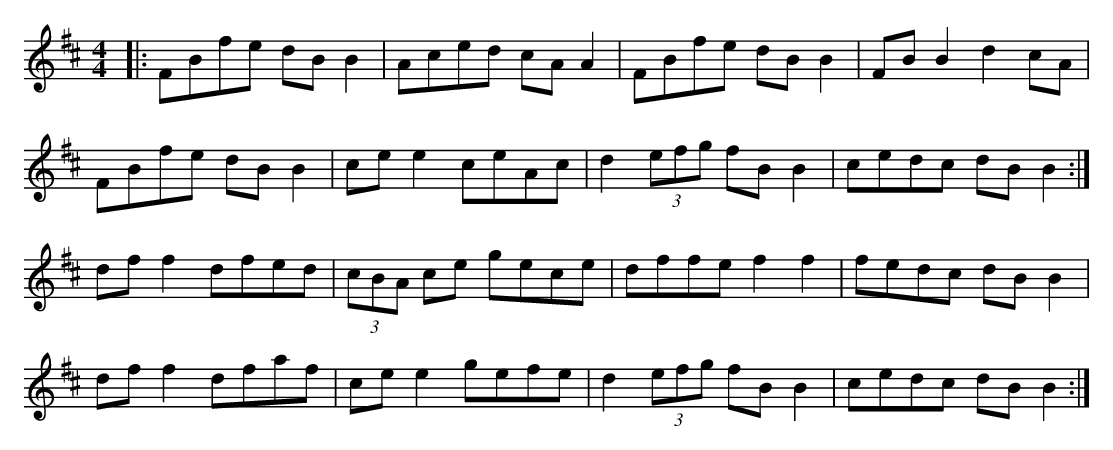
X:1
M:4/4
K:Bmin
|:FBfe dB B2|Aced cA A2|FBfe dB B2|FB B2 d2 cA|
FBfe dB B2|ce e2 ceAc|d2 (3efg fB B2|cedc dB B2:|
df f2 dfed|(3cBA ce gece|dffe f2 f2|fedc dB B2|
df f2 dfaf|ce e2 gefe|d2 (3efg fB B2|cedc dB B2:|
